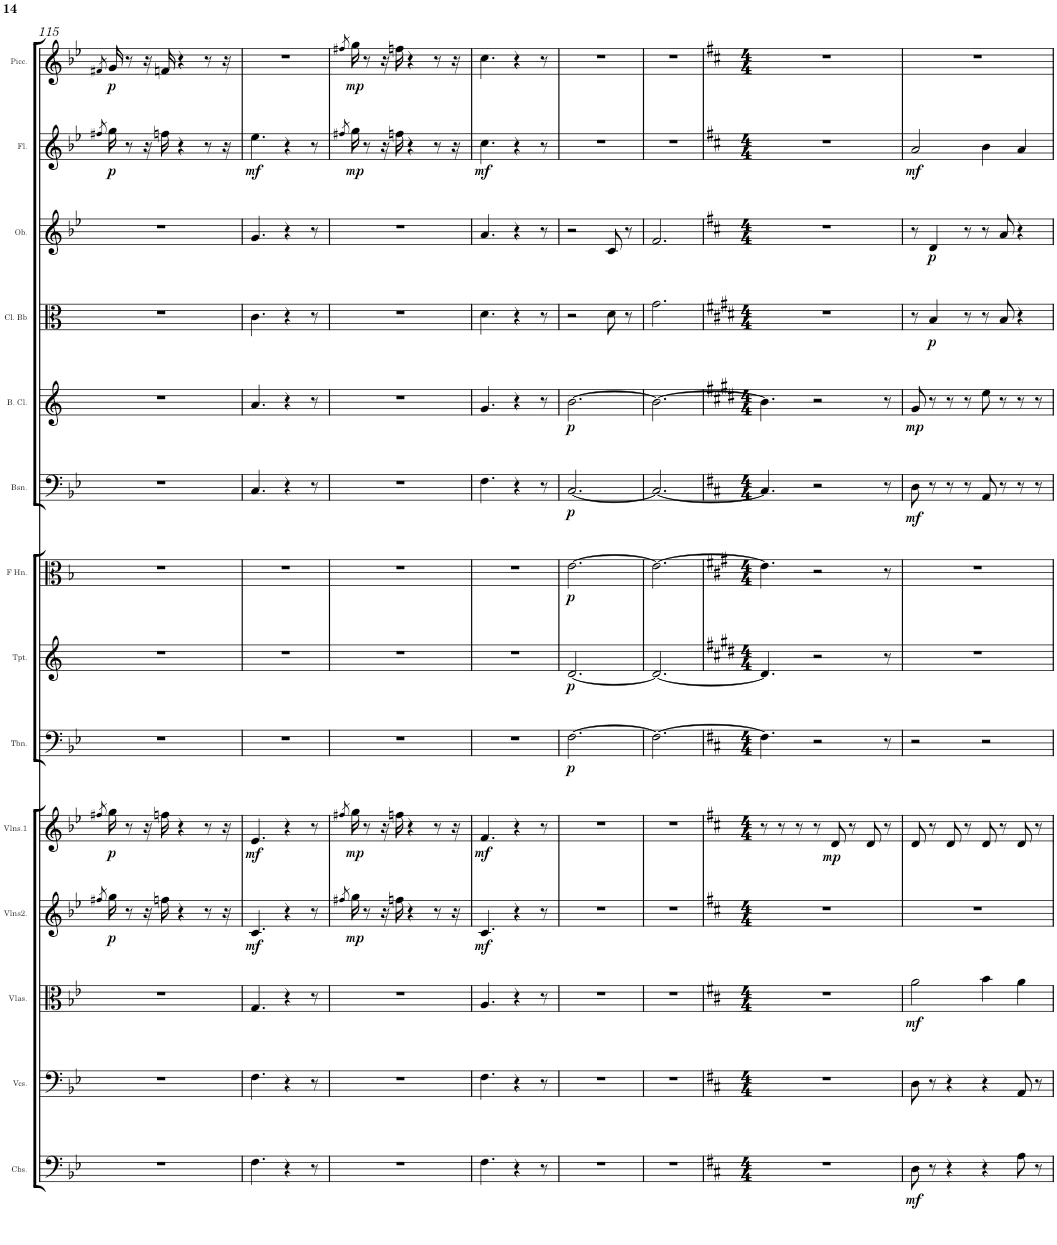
**kern	**dynam	**kern	**kern	**dynam	**kern	**dynam	**kern	**dynam	**kern	**dynam	**kern	**dynam	**kern	**dynam	**kern	**dynam	**kern	**dynam	**kern	**dynam	**kern	**dynam	**kern	**dynam	**kern	**dynam
*part14	*part14	*part13	*part12	*part12	*part11	*part11	*part10	*part10	*part9	*part9	*part8	*part8	*part7	*part7	*part6	*part6	*part5	*part5	*part4	*part4	*part3	*part3	*part2	*part2	*part1	*part1
*staff14	*staff14	*staff13	*staff12	*staff12	*staff11	*staff11	*staff10	*staff10	*staff9	*staff9	*staff8	*staff8	*staff7	*staff7	*staff6	*staff6	*staff5	*staff5	*staff4	*staff4	*staff3	*staff3	*staff2	*staff2	*staff1	*staff1
*I"Contrabass Section	*	*I"Violoncello Section	*I"Viola Section	*	*I"Violin Section2	*	*I"Violin Section1	*	*I"Trombone	*	*I"Trumpet	*	*I"French Horn	*	*I"Bassoon	*	*I"Bass Clarinet	*	*I"Clarinet Bb	*	*I"Oboe	*	*I"Flute	*	*I"Piccolo	*
*I'Cbs.	*	*I'Vcs.	*I'Vlas.	*	*I'Vlns2.	*	*I'Vlns.1	*	*I'Tbn.	*	*I'Tpt.	*	*I'F Hn.	*	*I'Bsn.	*	*I'B. Cl.	*	*I'Cl. Bb	*	*I'Ob.	*	*I'Fl.	*	*I'Picc.	*
!!LO:PB:g=z
*clefF4	*	*clefF4	*clefC3	*	*clefG2	*	*clefG2	*	*clefF4	*	*clefG2	*	*clefC3	*	*clefF4	*	*clefG2	*	*clefC3	*	*clefG2	*	*clefG2	*	*clefG2	*
*Trd7c12	*	*	*	*	*	*	*	*	*	*	*Trd1c2	*	*Trd4c7	*	*	*	*Trd8c14	*	*Trd1c2	*	*	*	*	*	*Trd-7c-12	*
*k[b-e-]	*	*k[b-e-]	*k[b-e-]	*	*k[b-e-]	*	*k[b-e-]	*	*k[b-e-]	*	*k[]	*	*k[b-]	*	*k[b-e-]	*	*k[]	*	*k[]	*	*k[b-e-]	*	*k[b-e-]	*	*k[b-e-]	*
*M3/4	*	*M3/4	*M3/4	*	*M3/4	*	*M3/4	*	*M3/4	*	*M3/4	*	*M3/4	*	*M3/4	*	*M3/4	*	*M3/4	*	*M3/4	*	*M3/4	*	*M3/4	*
=115	=115	=115	=115	=115	=115	=115	=115	=115	=115	=115	=115	=115	=115	=115	=115	=115	=115	=115	=115	=115	=115	=115	=115	=115	=115	=115
.	.	.	.	.	8qff#X/	.	8qff#X/	.	.	.	.	.	.	.	.	.	.	.	.	.	.	.	8qff#X/	.	8qf#X/	.
!	!	!	!	!	!	!LO:DY:b	!	!LO:DY:b	!	!	!	!	!	!	!	!	!	!	!	!	!	!	!	!LO:DY:b	!	!LO:DY:b
2.r	.	2.r	2.r	.	16gg\	p	16gg\	p	2.r	.	2.r	.	2.r	.	2.r	.	2.r	.	2.r	.	2.r	.	16gg\	p	16g/	p
.	.	.	.	.	8r	.	8r	.	.	.	.	.	.	.	.	.	.	.	.	.	.	.	8r	.	8r	.
.	.	.	.	.	16r	.	16r	.	.	.	.	.	.	.	.	.	.	.	.	.	.	.	16r	.	16r	.
.	.	.	.	.	16ffn\	.	16ffn\	.	.	.	.	.	.	.	.	.	.	.	.	.	.	.	16ffn\	.	16fn/	.
.	.	.	.	.	4r	.	4r	.	.	.	.	.	.	.	.	.	.	.	.	.	.	.	4r	.	4r	.
.	.	.	.	.	8r	.	8r	.	.	.	.	.	.	.	.	.	.	.	.	.	.	.	8r	.	8r	.
.	.	.	.	.	16r	.	16r	.	.	.	.	.	.	.	.	.	.	.	.	.	.	.	16r	.	16r	.
=116	=116	=116	=116	=116	=116	=116	=116	=116	=116	=116	=116	=116	=116	=116	=116	=116	=116	=116	=116	=116	=116	=116	=116	=116	=116	=116
!	!	!	!	!	!	!LO:DY:b	!	!LO:DY:b	!	!	!	!	!	!	!	!	!	!	!	!	!	!	!	!LO:DY:b	!	!
4.F\	.	4.F\	4.G/	.	4.c/	mf	4.e-/	mf	2.r	.	2.r	.	2.r	.	4.C/	.	4.a/	.	4.c\	.	4.g/	.	4.ee-\	mf	2.r	.
4r	.	4r	4r	.	4r	.	4r	.	.	.	.	.	.	.	4r	.	4r	.	4r	.	4r	.	4r	.	.	.
8r	.	8r	8r	.	8r	.	8r	.	.	.	.	.	.	.	8r	.	8r	.	8r	.	8r	.	8r	.	.	.
=117	=117	=117	=117	=117	=117	=117	=117	=117	=117	=117	=117	=117	=117	=117	=117	=117	=117	=117	=117	=117	=117	=117	=117	=117	=117	=117
.	.	.	.	.	8qff#X/	.	8qff#X/	.	.	.	.	.	.	.	.	.	.	.	.	.	.	.	8qff#X/	.	8qff#X/	.
!	!	!	!	!	!	!LO:DY:b	!	!LO:DY:b	!	!	!	!	!	!	!	!	!	!	!	!	!	!	!	!LO:DY:b	!	!LO:DY:b
2.r	.	2.r	2.r	.	16gg\	mp	16gg\	mp	2.r	.	2.r	.	2.r	.	2.r	.	2.r	.	2.r	.	2.r	.	16gg\	mp	16gg\	mp
.	.	.	.	.	8r	.	8r	.	.	.	.	.	.	.	.	.	.	.	.	.	.	.	8r	.	8r	.
.	.	.	.	.	16r	.	16r	.	.	.	.	.	.	.	.	.	.	.	.	.	.	.	16r	.	16r	.
.	.	.	.	.	16ffn\	.	16ffn\	.	.	.	.	.	.	.	.	.	.	.	.	.	.	.	16ffn\	.	16ffn\	.
.	.	.	.	.	4r	.	4r	.	.	.	.	.	.	.	.	.	.	.	.	.	.	.	4r	.	4r	.
.	.	.	.	.	8r	.	8r	.	.	.	.	.	.	.	.	.	.	.	.	.	.	.	8r	.	8r	.
.	.	.	.	.	16r	.	16r	.	.	.	.	.	.	.	.	.	.	.	.	.	.	.	16r	.	16r	.
=118	=118	=118	=118	=118	=118	=118	=118	=118	=118	=118	=118	=118	=118	=118	=118	=118	=118	=118	=118	=118	=118	=118	=118	=118	=118	=118
!	!	!	!	!	!	!LO:DY:b	!	!LO:DY:b	!	!	!	!	!	!	!	!	!	!	!	!	!	!	!	!LO:DY:b	!	!
4.F\	.	4.F\	4.A/	.	4.c/	mf	4.f/	mf	2.r	.	2.r	.	2.r	.	4.F\	.	4.g/	.	4.d\	.	4.a/	.	4.cc\	mf	4.cc\	.
4r	.	4r	4r	.	4r	.	4r	.	.	.	.	.	.	.	4r	.	4r	.	4r	.	4r	.	4r	.	4r	.
8r	.	8r	8r	.	8r	.	8r	.	.	.	.	.	.	.	8r	.	8r	.	8r	.	8r	.	8r	.	8r	.
=119	=119	=119	=119	=119	=119	=119	=119	=119	=119	=119	=119	=119	=119	=119	=119	=119	=119	=119	=119	=119	=119	=119	=119	=119	=119	=119
!	!	!	!	!	!	!	!	!	!	!LO:DY:b	!	!LO:DY:b	!	!LO:DY:b	!	!LO:DY:b	!	!LO:DY:b	!	!	!	!	!	!	!	!
2.r	.	2.r	2.r	.	2.r	.	2.r	.	[2.F\	p	[2.d/	p	[2.e\	p	[2.C/	p	[2.b\	p	2r	.	2r	.	2.r	.	2.r	.
.	.	.	.	.	.	.	.	.	.	.	.	.	.	.	.	.	.	.	8d\	.	8c/	.	.	.	.	.
.	.	.	.	.	.	.	.	.	.	.	.	.	.	.	.	.	.	.	8r	.	8r	.	.	.	.	.
=120	=120	=120	=120	=120	=120	=120	=120	=120	=120	=120	=120	=120	=120	=120	=120	=120	=120	=120	=120	=120	=120	=120	=120	=120	=120	=120
2.r	.	2.r	2.r	.	2.r	.	2.r	.	2.F\_	.	2.d/_	.	2.e\_	.	2.C/_	.	2.b\_	.	2.g\	.	2.f/	.	2.r	.	2.r	.
=121	=121	=121	=121	=121	=121	=121	=121	=121	=121	=121	=121	=121	=121	=121	=121	=121	=121	=121	=121	=121	=121	=121	=121	=121	=121	=121
*k[f#c#]	*	*k[f#c#]	*k[f#c#]	*	*k[f#c#]	*	*k[f#c#]	*	*k[f#c#]	*	*k[f#c#g#d#]	*	*k[f#c#g#]	*	*k[f#c#]	*	*k[f#c#g#d#]	*	*k[f#c#g#d#]	*	*k[f#c#]	*	*k[f#c#]	*	*k[f#c#]	*
*M4/4	*	*M4/4	*M4/4	*	*M4/4	*	*M4/4	*	*M4/4	*	*M4/4	*	*M4/4	*	*M4/4	*	*M4/4	*	*M4/4	*	*M4/4	*	*M4/4	*	*M4/4	*
1r	.	1r	1r	.	1r	.	8r	.	4.Fn\]	.	4.dn/]	.	4.e\]	.	4.Cn/]	.	4.b\]	.	1r	.	1r	.	1r	.	1r	.
.	.	.	.	.	.	.	8r	.	.	.	.	.	.	.	.	.	.	.	.	.	.	.	.	.	.	.
.	.	.	.	.	.	.	8r	.	.	.	.	.	.	.	.	.	.	.	.	.	.	.	.	.	.	.
.	.	.	.	.	.	.	8r	.	2r	.	2r	.	2r	.	2r	.	2r	.	.	.	.	.	.	.	.	.
!	!	!	!	!	!	!	!	!LO:DY:b	!	!	!	!	!	!	!	!	!	!	!	!	!	!	!	!	!	!
.	.	.	.	.	.	.	8d/	mp	.	.	.	.	.	.	.	.	.	.	.	.	.	.	.	.	.	.
.	.	.	.	.	.	.	8r	.	.	.	.	.	.	.	.	.	.	.	.	.	.	.	.	.	.	.
.	.	.	.	.	.	.	8d/	.	.	.	.	.	.	.	.	.	.	.	.	.	.	.	.	.	.	.
.	.	.	.	.	.	.	8r	.	8r	.	8r	.	8r	.	8r	.	8r	.	.	.	.	.	.	.	.	.
=122	=122	=122	=122	=122	=122	=122	=122	=122	=122	=122	=122	=122	=122	=122	=122	=122	=122	=122	=122	=122	=122	=122	=122	=122	=122	=122
!	!LO:DY:b	!	!	!LO:DY:b	!	!	!	!	!	!	!	!	!	!	!	!LO:DY:b	!	!LO:DY:b	!	!	!	!	!	!LO:DY:b	!	!
8D\	mf	8D\	2a\	mf	1r	.	8d/	.	2r	.	1r	.	1r	.	8D\	mf	8g#/	mp	8r	.	8r	.	2a/	mf	1r	.
!	!	!	!	!	!	!	!	!	!	!	!	!	!	!	!	!	!	!	!	!LO:DY:b	!	!LO:DY:b	!	!	!	!
8r	.	8r	.	.	.	.	8r	.	.	.	.	.	.	.	8r	.	8r	.	4B/	p	4d/	p	.	.	.	.
4r	.	4r	.	.	.	.	8d/	.	.	.	.	.	.	.	8r	.	8r	.	.	.	.	.	.	.	.	.
.	.	.	.	.	.	.	8r	.	.	.	.	.	.	.	8r	.	8r	.	8r	.	8r	.	.	.	.	.
4r	.	4r	4b\	.	.	.	8d/	.	2r	.	.	.	.	.	8AA/	.	8ee\	.	8r	.	8r	.	4b\	.	.	.
.	.	.	.	.	.	.	8r	.	.	.	.	.	.	.	8r	.	8r	.	8B/	.	8a/	.	.	.	.	.
8A\	.	8AA/	4a\	.	.	.	8d/	.	.	.	.	.	.	.	8r	.	8r	.	4r	.	4r	.	4a/	.	.	.
8r	.	8r	.	.	.	.	8r	.	.	.	.	.	.	.	8r	.	8r	.	.	.	.	.	.	.	.	.
=	=	=	=	=	=	=	=	=	=	=	=	=	=	=	=	=	=	=	=	=	=	=	=	=	=	=
*-	*-	*-	*-	*-	*-	*-	*-	*-	*-	*-	*-	*-	*-	*-	*-	*-	*-	*-	*-	*-	*-	*-	*-	*-	*-	*-
